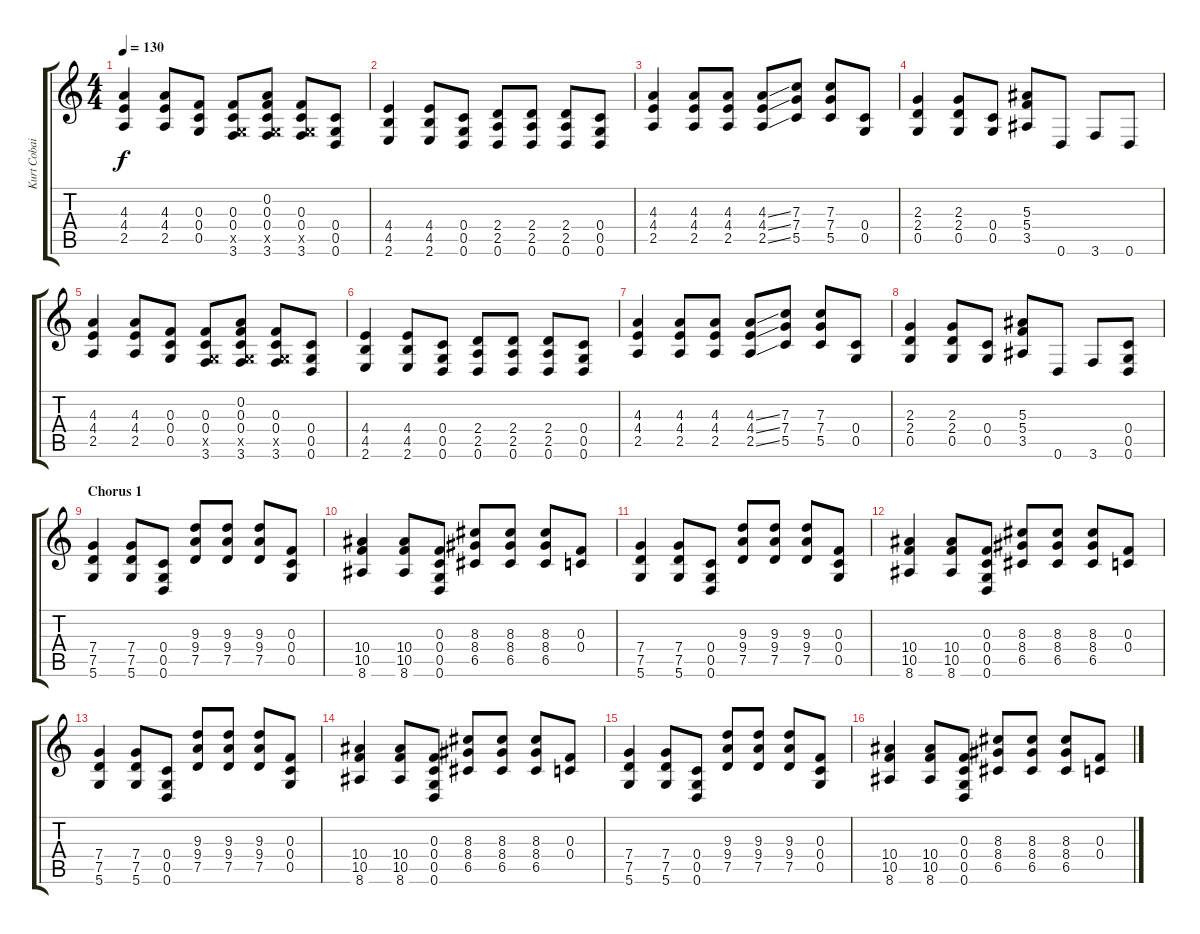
\track ("Kurt Cobain" "Kurt Cobai") {instrument electricguitarclean}
\staff {score tabs}
\tuning (D4 A3 F3 C3 G2 D2) {hide}
\ts (4 4)
\tempo 130
\clef g2
\ks c
(4.3 4.4 2.5).4{dy f} (4.3 4.4 2.5).8 (0.3 0.4 0.5).8 (0.3 0.4 0.5{x} 3.6).8 (0.2 0.3 0.4 0.5{x} 3.6).8 (0.3 0.4 0.5{x} 3.6).8 (0.4 0.5 0.6).8 |
(4.4 4.5 2.6).4 (4.4 4.5 2.6).8 (0.4 0.5 0.6).8 (2.4 2.5 0.6).8 (2.4 2.5 0.6).8 (2.4 2.5 0.6).8 (0.4 0.5 0.6).8 |
(4.3 4.4 2.5).4 (4.3 4.4 2.5).8 (4.3 4.4 2.5).8 (4.3{ss} 4.4{ss} 2.5{ss}).8 (7.3 7.4 5.5).8 (7.3 7.4 5.5).8 (0.4 0.5).8 |
(2.3 2.4 0.5).4 (2.3 2.4 0.5).8 (0.4 0.5).8 (5.3 5.4 3.5).8 0.6.8 3.6.8 0.6.8 |
(4.3 4.4 2.5).4 (4.3 4.4 2.5).8 (0.3 0.4 0.5).8 (0.3 0.4 0.5{x} 3.6).8 (0.2 0.3 0.4 0.5{x} 3.6).8 (0.3 0.4 0.5{x} 3.6).8 (0.4 0.5 0.6).8 |
(4.4 4.5 2.6).4 (4.4 4.5 2.6).8 (0.4 0.5 0.6).8 (2.4 2.5 0.6).8 (2.4 2.5 0.6).8 (2.4 2.5 0.6).8 (0.4 0.5 0.6).8 |
(4.3 4.4 2.5).4 (4.3 4.4 2.5).8 (4.3 4.4 2.5).8 (4.3{ss} 4.4{ss} 2.5{ss}).8 (7.3 7.4 5.5).8 (7.3 7.4 5.5).8 (0.4 0.5).8 |
(2.3 2.4 0.5).4 (2.3 2.4 0.5).8 (0.4 0.5).8{volume 16 instrument distortionguitar} (5.3 5.4 3.5).8 0.6.8 3.6.8 (0.4 0.5 0.6).8 |
\section ("" "Chorus 1")
(7.4 7.5 5.6).4 (7.4 7.5 5.6).8 (0.4 0.5 0.6).8 (9.3 9.4 7.5).8 (9.3 9.4 7.5).8 (9.3 9.4 7.5).8 (0.3 0.4 0.5).8 |
(10.4 10.5 8.6).4 (10.4 10.5 8.6).8 (0.3 0.4 0.5 0.6).8 (8.3 8.4 6.5).8 (8.3 8.4 6.5).8 (8.3 8.4 6.5).8 (0.3 0.4).8 |
(7.4 7.5 5.6).4 (7.4 7.5 5.6).8 (0.4 0.5 0.6).8 (9.3 9.4 7.5).8 (9.3 9.4 7.5).8 (9.3 9.4 7.5).8 (0.3 0.4 0.5).8 |
(10.4 10.5 8.6).4 (10.4 10.5 8.6).8 (0.3 0.4 0.5 0.6).8 (8.3 8.4 6.5).8 (8.3 8.4 6.5).8 (8.3 8.4 6.5).8 (0.3 0.4).8 |
(7.4 7.5 5.6).4 (7.4 7.5 5.6).8 (0.4 0.5 0.6).8 (9.3 9.4 7.5).8 (9.3 9.4 7.5).8 (9.3 9.4 7.5).8 (0.3 0.4 0.5).8 |
(10.4 10.5 8.6).4 (10.4 10.5 8.6).8 (0.3 0.4 0.5 0.6).8 (8.3 8.4 6.5).8 (8.3 8.4 6.5).8 (8.3 8.4 6.5).8 (0.3 0.4).8 |
(7.4 7.5 5.6).4 (7.4 7.5 5.6).8 (0.4 0.5 0.6).8 (9.3 9.4 7.5).8 (9.3 9.4 7.5).8 (9.3 9.4 7.5).8 (0.3 0.4 0.5).8 |
(10.4 10.5 8.6).4 (10.4 10.5 8.6).8 (0.3 0.4 0.5 0.6).8 (8.3 8.4 6.5).8 (8.3 8.4 6.5).8 (8.3 8.4 6.5).8 (0.3 0.4).8
